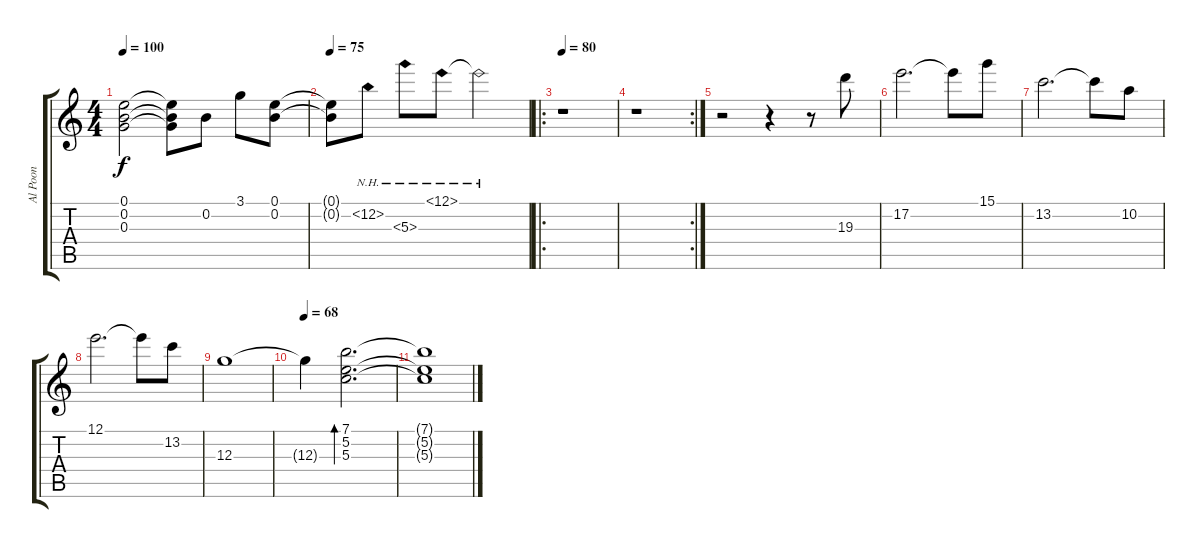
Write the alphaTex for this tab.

\track ("Al Poon" "Al Poon") {instrument acousticguitarsteel}
\staff {score tabs}
\tuning (E4 B3 G3 D3 A2 E2) {hide}
\ts (4 4)
\tempo 100
\clef g2
\ks c
(0.1 0.2 0.3).2{dy f} (0.1{t} 0.2{t} 0.3{t}).8 0.2.8 3.1.8 (0.1 0.2).8 |
\tempo 75
(0.1{t} 0.2{t}).8 12.2{nh}.8 5.3{nh}.8 12.1{nh}.8 12.1{nh t}.2 |
\ro
\tempo 80
r.1 |
\rc 2
r.1 |
r.2 r.4 r.8 19.3.8 |
17.2.2{d} 17.2{t}.8 15.1.8 |
13.2.2{d} 13.2{t}.8 10.2.8 |
12.1.2{d} 12.1{t}.8 13.2.8 |
12.3.1 |
\tempo 68
12.3{t}.4 (7.1 5.2 5.3).2{d bd 480} |
(7.1{t} 5.2{t} 5.3{t}).1
